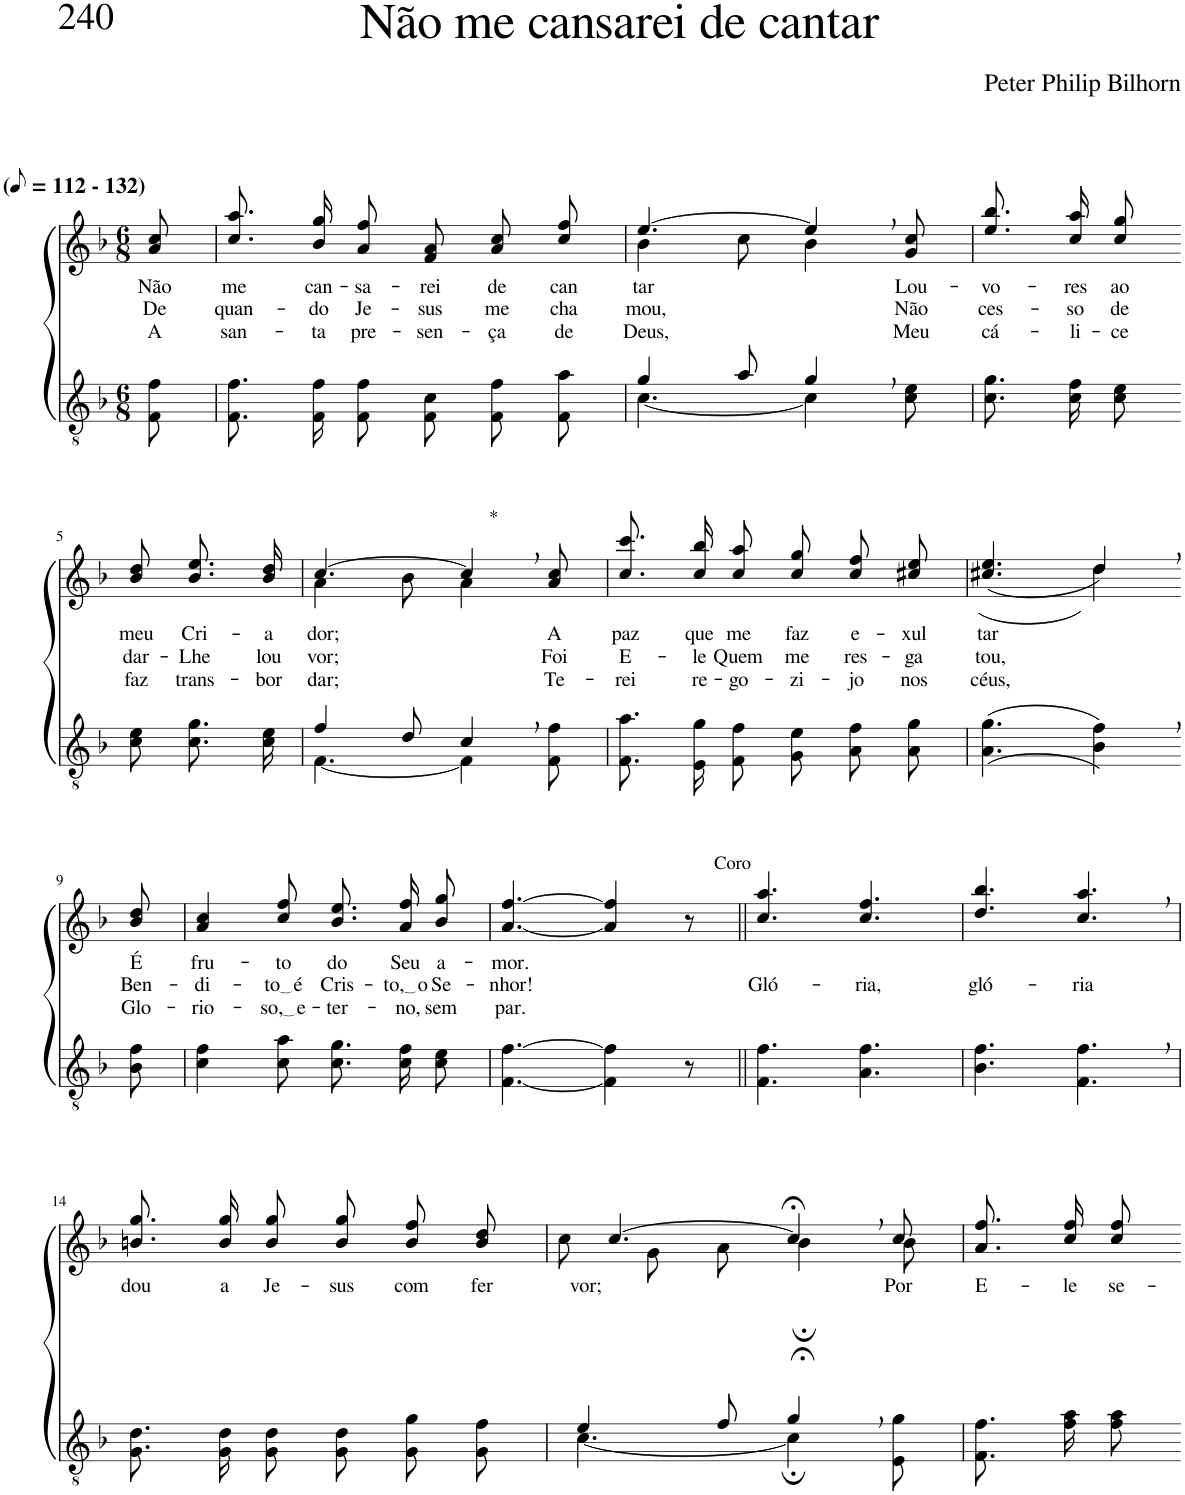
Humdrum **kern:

**kern	**kern	**text	**text	**text
*part2	*part1	*part1	*part1	*part1
*staff2	*staff1	*staff1	*staff1	*staff1
*I"Parte III e IV	*I"Parte I e II	*	*	*
*clefGv2	*clefG2	*	*	*
*Trd5c9	*Trd5c9	*	*	*
*k[b-]	*k[b-]	*	*	*
*M6/8	*M6/8	*	*	*
*MM56	*MM56	*	*	*
=1	=1	=1	=1	=1
!	!LO:TX:a:B:t=(	!	!	!
!	!LO:TX:a:B:t=- 132)	!	!	!
!	!	!LO:LY:b	!LO:LY:b	!LO:LY:b
8F\ 8f\	8a/ 8cc/	Não	De	A
=2	=2	=2	=2	=2
!	!	!LO:LY:b	!LO:LY:b	!LO:LY:b
8.F\ 8.f\L	8.cc\ 8.aa\L	me	quan-	san-
!	!	!LO:LY:b	!LO:LY:b	!LO:LY:b
16F\ 16f\K	16b-\ 16gg\K	can-	-do	-ta
!	!	!LO:LY:b	!LO:LY:b	!LO:LY:b
8F\ 8f\J	8a\ 8ff\J	-sa-	Je-	pre-
!	!	!LO:LY:b	!LO:LY:b	!LO:LY:b
8F\ 8c\L	8f\ 8a\L	-rei	-sus	-sen-
!	!	!LO:LY:b	!LO:LY:b	!LO:LY:b
8F\ 8f\	8a\ 8cc\	de	me	-ça
!	!	!LO:LY:b	!LO:LY:b	!LO:LY:b
8F\ 8a\J	8cc\ 8ff\J	can-	cha-	de
=3	=3	=3	=3	=3
*^	*^	*	*	*
!	!	!	!	!LO:LY:b	!LO:LY:b	!LO:LY:b
4g/	[4.c\	[4.ee/	4b-\	-tar	-mou,	Deus,
8a/	.	.	8cc\	.	.	.
4g,/	4c\]	4ee,/]	4b-\	.	.	.
!	!	!	!	!LO:LY:b	!LO:LY:b	!LO:LY:b
8ryy	8c\ 8e\	8g/ 8cc/	8ryy	Lou-	Não	Meu
=4	=4	=4	=4	=4	=4	=4
!	!	!	!	!LO:LY:b	!LO:LY:b	!LO:LY:b
*v	*v	*	*	*	*	*
*	*v	*v	*	*	*
8.c\ 8.g\L	8.ee\ 8.bb-\L	-vo-	ces-	cá-
!	!	!LO:LY:b	!LO:LY:b	!LO:LY:b
16c\ 16f\K	16cc\ 16aa\K	-res	-so	-li-
!	!	!LO:LY:b	!LO:LY:b	!LO:LY:b
8c\ 8e\J	8cc\ 8gg\J	ao	de	-ce
!!LO:LB:g=z
=5-	=5-	=5-	=5-	=5-
!	!	!LO:LY:b	!LO:LY:b	!LO:LY:b
8c\ 8e\L	8b-\ 8dd\L	meu	dar-	faz
!	!	!LO:LY:b	!LO:LY:b	!LO:LY:b
8.c\ 8.g\	8.b-\ 8.ee\	Cri-	-Lhe	trans-
!	!	!LO:LY:b	!LO:LY:b	!LO:LY:b
16c\ 16e\Jk	16b-\ 16dd\Jk	-a-	lou-	-bor-
=6	=6	=6	=6	=6
*^	*^	*	*	*
!	!	!	!	!LO:LY:b	!LO:LY:b	!LO:LY:b
4f/	[4.F\	[4.cc/	4a\	-dor;	-vor;	-dar;
8d/	.	.	8b-\	.	.	.
!	!	!LO:TX:a:t=*	!	!	!	!
4c,/	4F\]	4cc,/]	4a\	.	.	.
!	!	!	!	!LO:LY:b	!LO:LY:b	!LO:LY:b
8ryy	8F\ 8f\	8a/ 8cc/	8ryy	A	Foi	Te-
=7	=7	=7	=7	=7	=7	=7
!	!	!	!	!LO:LY:b	!LO:LY:b	!LO:LY:b
*v	*v	*	*	*	*	*
*	*v	*v	*	*	*
8.F\ 8.a\L	8.cc\ 8.ccc\L	paz	E-	-rei
!	!	!LO:LY:b	!LO:LY:b	!LO:LY:b
16E\ 16g\K	16cc\ 16bb-\K	que	-le	re-
!	!	!LO:LY:b	!LO:LY:b	!LO:LY:b
8F\ 8f\J	8cc\ 8aa\J	me	Quem	-go-
!	!	!LO:LY:b	!LO:LY:b	!LO:LY:b
8G\ 8e\L	8cc\ 8gg\L	faz	me	-zi-
!	!	!LO:LY:b	!LO:LY:b	!LO:LY:b
8A\ 8f\	8cc\ 8ff\	e-	res-	-jo
!	!	!LO:LY:b	!LO:LY:b	!LO:LY:b
8A\ 8g\J	8cc#X\ 8ee\J	-xul-	-ga-	nos
=8	=8	=8	=8	=8
*	*^	*	*	*
!	!	!	!LO:LY:b	!LO:LY:b	!LO:LY:b
(4.A\ 4.g\	4.ryy	((4.cc#X/ 4.ee/	-tar	-tou,	céus,
4B-\, 4f\,))	(4dd,\	4dd/)	.	.	.
!!LO:LB:g=z
=9-	=9-	=9-	=9-	=9-	=9-
!	!	!	!LO:LY:b	!LO:LY:b	!LO:LY:b
*	*v	*v	*	*	*
8B-\ 8f\	8b-/ 8dd/	É	Ben-	Glo-
=10	=10	=10	=10	=10
!	!	!LO:LY:b	!LO:LY:b	!LO:LY:b
4c\ 4f\	4a/ 4cc/	fru-	-di-	-rio-
!	!	!LO:LY:b	!LO:LY:b	!LO:LY:b
8c\ 8a\	8cc/ 8ff/	-to	to é	so, e
!	!	!LO:LY:b	!LO:LY:b	!LO:LY:b
8.c\ 8.g\L	8.b-\ 8.ee\L	do	Cris-	-ter-
!	!	!LO:LY:b	!LO:LY:b	!LO:LY:b
16c\ 16f\K	16a\ 16ff\K	Seu	to, o	-no,
!	!	!LO:LY:b	!LO:LY:b	!LO:LY:b
8c\ 8e\J	8b-\ 8gg\J	a-	Se-	sem
=11	=11	=11	=11	=11
!	!	!LO:LY:b	!LO:LY:b	!LO:LY:b
[4.F\ [4.f\	[4.a/ [4.ff/	-mor.	-nhor!	par.
4F\] 4f\]	4a/] 4ff/]	.	.	.
!	!LO:TX:a:t=Coro	!	!	!
8r	8r	.	.	.
=12||	=12||	=12||	=12||	=12||
!	!	!	!LO:LY:b	!
4.F\ 4.f\	4.cc/ 4.aa/	.	Gló-	.
!	!	!	!LO:LY:b	!
4.A\ 4.f\	4.cc/ 4.ff/	.	-ria,	.
=13	=13	=13	=13	=13
!	!	!	!LO:LY:b	!
4.B-\ 4.f\	4.dd/ 4.bb-/	.	gló-	.
!	!	!	!LO:LY:b	!
4.F\, 4.f\,	4.cc/, 4.aa/,	.	-ria	.
!!LO:LB:g=z
=14	=14	=14	=14	=14
!	!	!LO:LY:b	!	!
8.G\ 8.d\L	8.bn\ 8.gg\L	dou	.	.
!	!	!LO:LY:b	!	!
16G\ 16d\K	16b\ 16gg\K	a	.	.
!	!	!LO:LY:b	!	!
8G\ 8d\J	8b\ 8gg\J	Je-	.	.
!	!	!LO:LY:b	!	!
8G\ 8d\L	8b\ 8gg\L	-sus	.	.
!	!	!LO:LY:b	!	!
8G\ 8g\	8b\ 8ff\	com	.	.
!	!	!LO:LY:b	!	!
8G\ 8f\J	8b\ 8dd\J	fer-	.	.
=15	=15	=15	=15	=15
*^	*^	*	*	*
!	!	!	!	!LO:LY:b	!	!
4e/	[4.c\	[4.cc/	8cc\L	-vor;	.	.
.	.	.	8g\	.	.	.
8f/	.	.	8a\J	.	.	.
4g;<,/	4c;\]	4cc;<,/]	4b-;\	.	.	.
!	!	!	!	!LO:LY:b	!	!
8ryy	8E\ 8g\	8cc/	8b-\	Por	.	.
=16	=16	=16	=16	=16	=16	=16
!	!	!	!	!LO:LY:b	!	!
*v	*v	*	*	*	*	*
*	*v	*v	*	*	*
8.F\ 8.f\L	8.a\ 8.ff\L	E-	.	.
!	!	!LO:LY:b	!	!
16f\ 16a\K	16cc\ 16ff\K	-le	.	.
!	!	!LO:LY:b	!	!
8f\ 8a\J	8cc\ 8ff\J	se-	.	.
=-	=-	=-	=-	=-
*-	*-	*-	*-	*-
